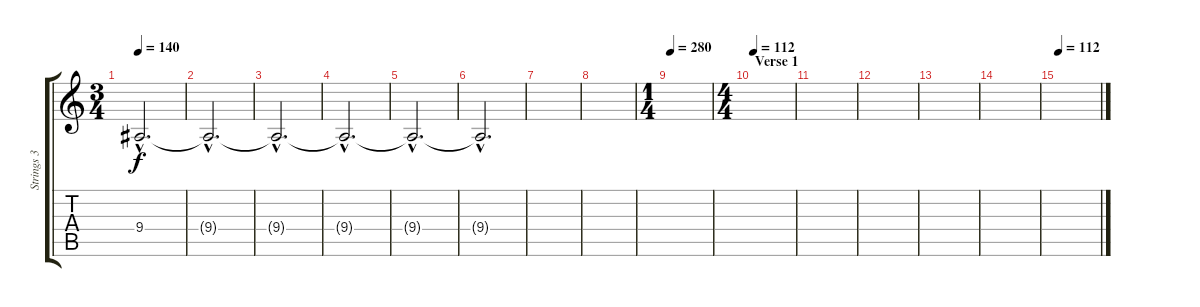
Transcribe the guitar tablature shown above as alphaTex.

\track ("Strings 3" "Strings 3") {instrument stringensemble2}
\staff {score tabs}
\tuning (Eb4 Bb3 Gb3 Db3 Ab2 Eb2) {hide}
\ts (3 4)
\tempo 140
\clef g2
\ks c
9.4{hac t}.2{d dy f} |
9.4{hac t}.2{d} |
9.4{hac t}.2{d} |
9.4{hac t}.2{d} |
9.4{hac t}.2{d} |
9.4{hac t}.2{d} |
|
|
\ts (1 4)
\tempo 280
|
\ts (4 4)
\section ("" "Verse 1")
\tempo 112
|
|
|
|
|
\tempo 112
